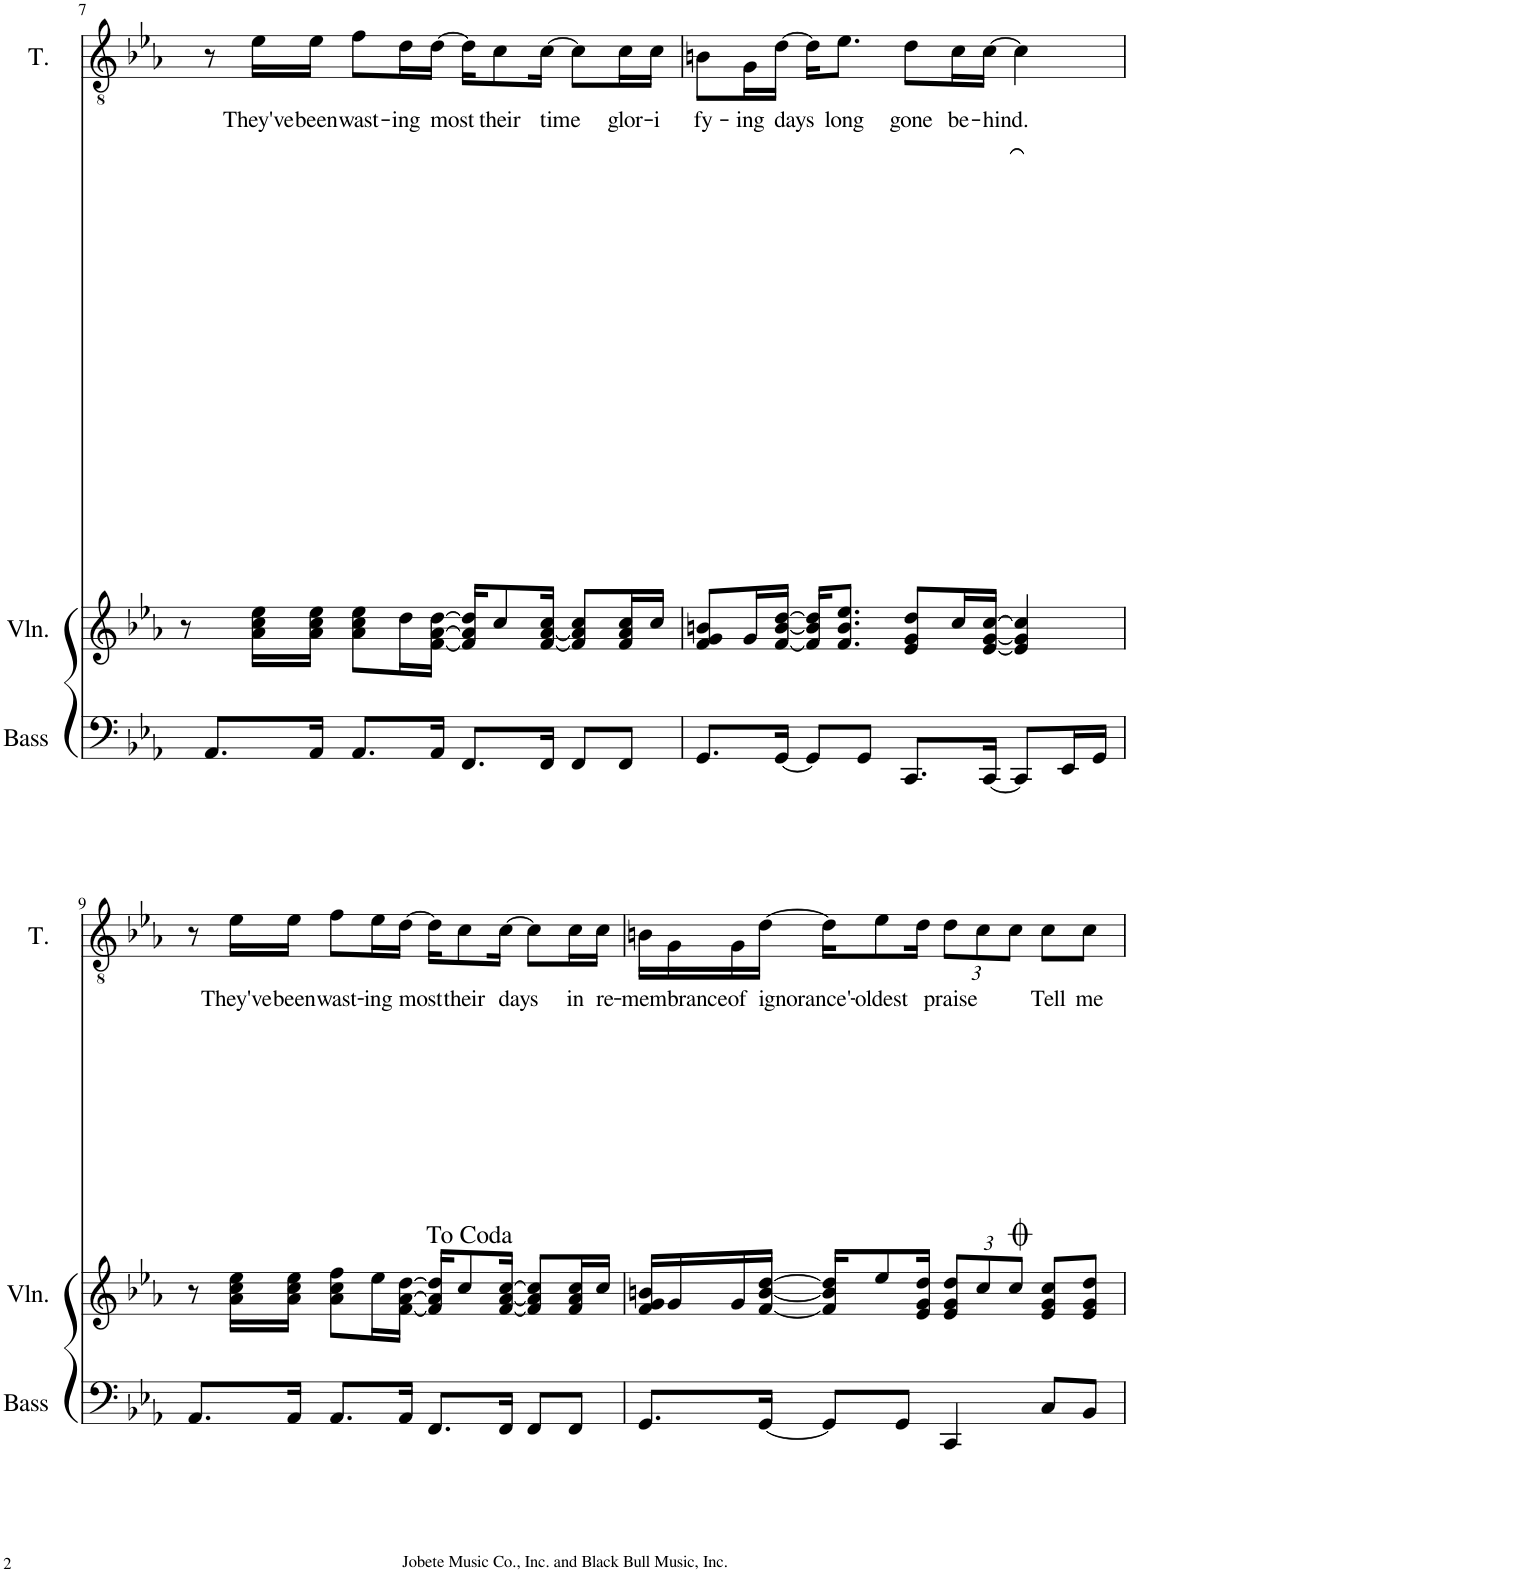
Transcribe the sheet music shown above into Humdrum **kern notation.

**kern	**kern	**kern	**text
*part3	*part2	*part1	*part1
*staff3	*staff2	*staff1	*staff1
*I"Acoustic Bass	*I"Violin	*I"Tenor	*
*I'Bass	*I'Vln.	*I'T.	*
!!LO:PB:g=z
*clefF4	*clefG2	*clefGv2	*
*Trd7c12	*	*	*
*k[b-e-a-]	*k[b-e-a-]	*k[b-e-a-]	*
*M4/4	*M4/4	*M4/4	*
=7	=7	=7	=7
8.AA-/L	8r	8r	.
!	!	!	!LO:LY:b
.	16a-\ 16cc\ 16ee-\LL	16e-\LL	They've
!	!	!	!LO:LY:b
16AA-/Jk	16a-\ 16cc\ 16ee-\JJ	16e-\JJ	been
!	!	!	!LO:LY:b
8.AA-/L	8a-\ 8cc\ 8ee-\L	8f\L	wast-
!	!	!	!LO:LY:b
.	16dd\L	16d\L	-ing
!	!	!	!LO:LY:b
16AA-/Jk	[16f\ [16a-\ [16dd\JJ	[16d\JJ	most
8.FF/L	16f/] 16a-/] 16dd/]KL	16d\KL]	.
!	!	!	!LO:LY:b
.	8cc/	8c\	their
!	!	!	!LO:LY:b
16FF/Jk	[16f/ [16a-/ [16cc/Jk	[16c\Jk	time
8FF/L	8f/] 8a-/] 8cc/]L	8c\L]	.
!	!	!	!LO:LY:b
8FF/J	16f/ 16a-/ 16cc/L	16c\L	glor-
!	!	!	!LO:LY:b
.	16cc/JJ	16c\JJ	-i
=8	=8	=8	=8
!	!	!	!LO:LY:b
8.GG/L	8f/ 8g/ 8bn/L	8Bn\L	fy-
!	!	!	!LO:LY:b
.	16g/L	16G\L	-ing
!	!	!	!LO:LY:b
[16GG/Jk	[16f/ [16b/ [16dd/JJ	[16d\JJ	days
8GG/L]	16f/] 16b/] 16dd/]KL	16d\KL]	.
!	!	!	!LO:LY:b
.	8.f/ 8.b/ 8.ee-/J	8.e-\J	long
8GG/J	.	.	.
!	!	!	!LO:LY:b
8.CC/L	8e-/ 8g/ 8dd/L	8d\L	gone
!	!	!	!LO:LY:b
.	16cc/L	16c\L	be-
!	!	!	!LO:LY:b
[16CC/Jk	[16e-/ [16g/ [16cc/JJ	[16c\JJ	-hind.
8CC/L]	4e-/] 4g/] 4cc/]	4c\]	.
16EE-/L	.	.	.
16GG/JJ	.	.	.
!!LO:LB:g=z
=9	=9	=9	=9
8.AA-/L	8r	8r	.
!	!	!	!LO:LY:b
.	16a-\ 16cc\ 16ee-\LL	16e-\LL	They've
!	!	!	!LO:LY:b
16AA-/Jk	16a-\ 16cc\ 16ee-\JJ	16e-\JJ	been
!	!	!	!LO:LY:b
8.AA-/L	8a-\ 8cc\ 8ff\L	8f\L	wast-
!	!	!	!LO:LY:b
.	16ee-\L	16e-\L	-ing
!	!	!	!LO:LY:b
16AA-/Jk	[16f\ [16a-\ [16dd\JJ	[16d\JJ	most
8.FF/L	16f/] 16a-/] 16dd/]KL	16d\KL]	.
!	!	!	!LO:LY:b
.	8cc/	8c\	their
!	!	!	!LO:LY:b
16FF/Jk	[16f/ [16a-/ [16cc/Jk	[16c\Jk	days
8FF/L	8f/] 8a-/] 8cc/]L	8c\L]	.
!	!	!	!LO:LY:b
8FF/J	16f/ 16a-/ 16cc/L	16c\L	in
!	!	!	!LO:LY:b
.	16cc/JJ	16c\JJ	re-
=10	=10	=10	=10
8.GG/L	16f/ 16g/ 16bn/LL	16Bn\LL	.
!	!	!	!LO:LY:b
.	16g/	16G\	-membrance
!	!	!	!LO:LY:b
.	16g/	16G\	of
!	!	!	!LO:LY:b
[16GG/Jk	[16f/ [16b/ [16dd/JJ	[16d\JJ	ignorance'-
8GG/L]	16f/] 16b/] 16dd/]KL	16d\KL]	.
!	!	!	!LO:LY:b
.	8ee-/	8e-\	-oldest
8GG/J	.	.	.
.	16e-/ 16g/ 16dd/Jk	16d\Jk	.
*	*Xbrackettup	*Xbrackettup	*
!	!	!	!LO:LY:b
4CC/	12e-/ 12g/ 12dd/L	12d\L	praise
.	12cc/	12c\	.
.	12cc/J	12c\J	.
!	!	!	!LO:LY:b
8C/L	8e-/ 8g/ 8cc/L	8c\L	Tell
!	!	!	!LO:LY:b
8BB-/J	8e-/ 8g/ 8dd/J	8c\J	me
=	=	=	=
*-	*-	*-	*-
